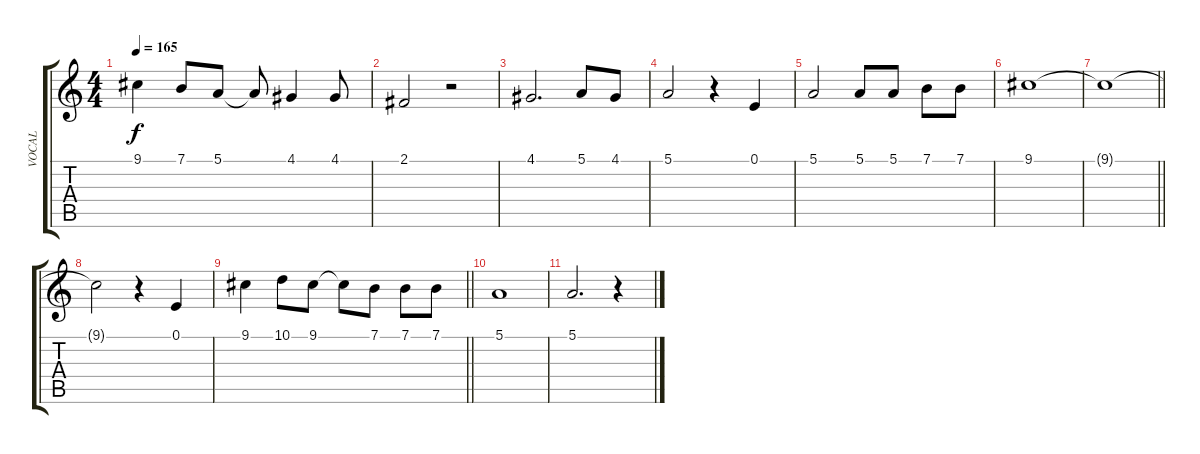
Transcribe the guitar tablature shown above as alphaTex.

\track ("VOCAL" "VOCAL") {instrument synthvoice}
\staff {score tabs}
\tuning (E4 B3 G3 D3 A2 E2) {hide}
\ts (4 4)
\tempo 165
\clef g2
\ks c
9.1.4{dy f} 7.1.8 5.1.8 5.1{t}.8 4.1.4 4.1.8 |
2.1.2 r.2 |
4.1.2{d} 5.1.8 4.1.8 |
5.1.2 r.4 0.1.4 |
5.1.2 5.1.8 5.1.8 7.1.8 7.1.8 |
9.1.1 |
\barLineRight lightlight
9.1{t}.1 |
9.1{t}.2 r.4 0.1.4 |
\barLineRight lightlight
9.1.4 10.1.8 9.1.8 9.1{t}.8 7.1.8 7.1.8 7.1.8 |
5.1.1 |
5.1.2{d} r.4
